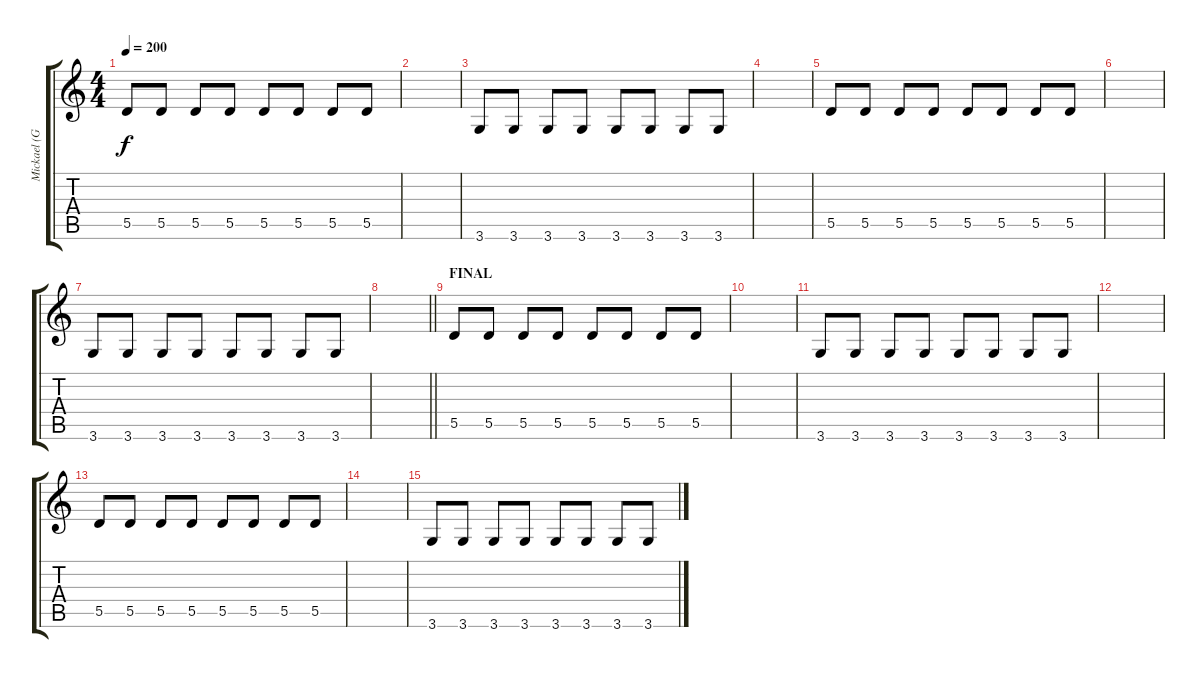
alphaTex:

\track ("Mickael (Guitare_02)" "Mickael (G") {instrument distortionguitar}
\staff {score tabs}
\tuning (E4 B3 G3 D3 A2 E2) {hide}
\ts (4 4)
\tempo 200
\clef g2
\ks c
5.5.8{dy f} 5.5.8 5.5.8 5.5.8 5.5.8 5.5.8 5.5.8 5.5.8 |
|
3.6.8 3.6.8 3.6.8 3.6.8 3.6.8 3.6.8 3.6.8 3.6.8 |
|
5.5.8 5.5.8 5.5.8 5.5.8 5.5.8 5.5.8 5.5.8 5.5.8 |
|
3.6.8 3.6.8 3.6.8 3.6.8 3.6.8 3.6.8 3.6.8 3.6.8 |
\barLineRight lightlight
|
\section ("" "FINAL")
5.5.8 5.5.8 5.5.8 5.5.8 5.5.8 5.5.8 5.5.8 5.5.8 |
|
3.6.8 3.6.8 3.6.8 3.6.8 3.6.8 3.6.8 3.6.8 3.6.8 |
|
5.5.8 5.5.8 5.5.8 5.5.8 5.5.8 5.5.8 5.5.8 5.5.8 |
|
3.6.8 3.6.8 3.6.8 3.6.8 3.6.8 3.6.8 3.6.8 3.6.8
